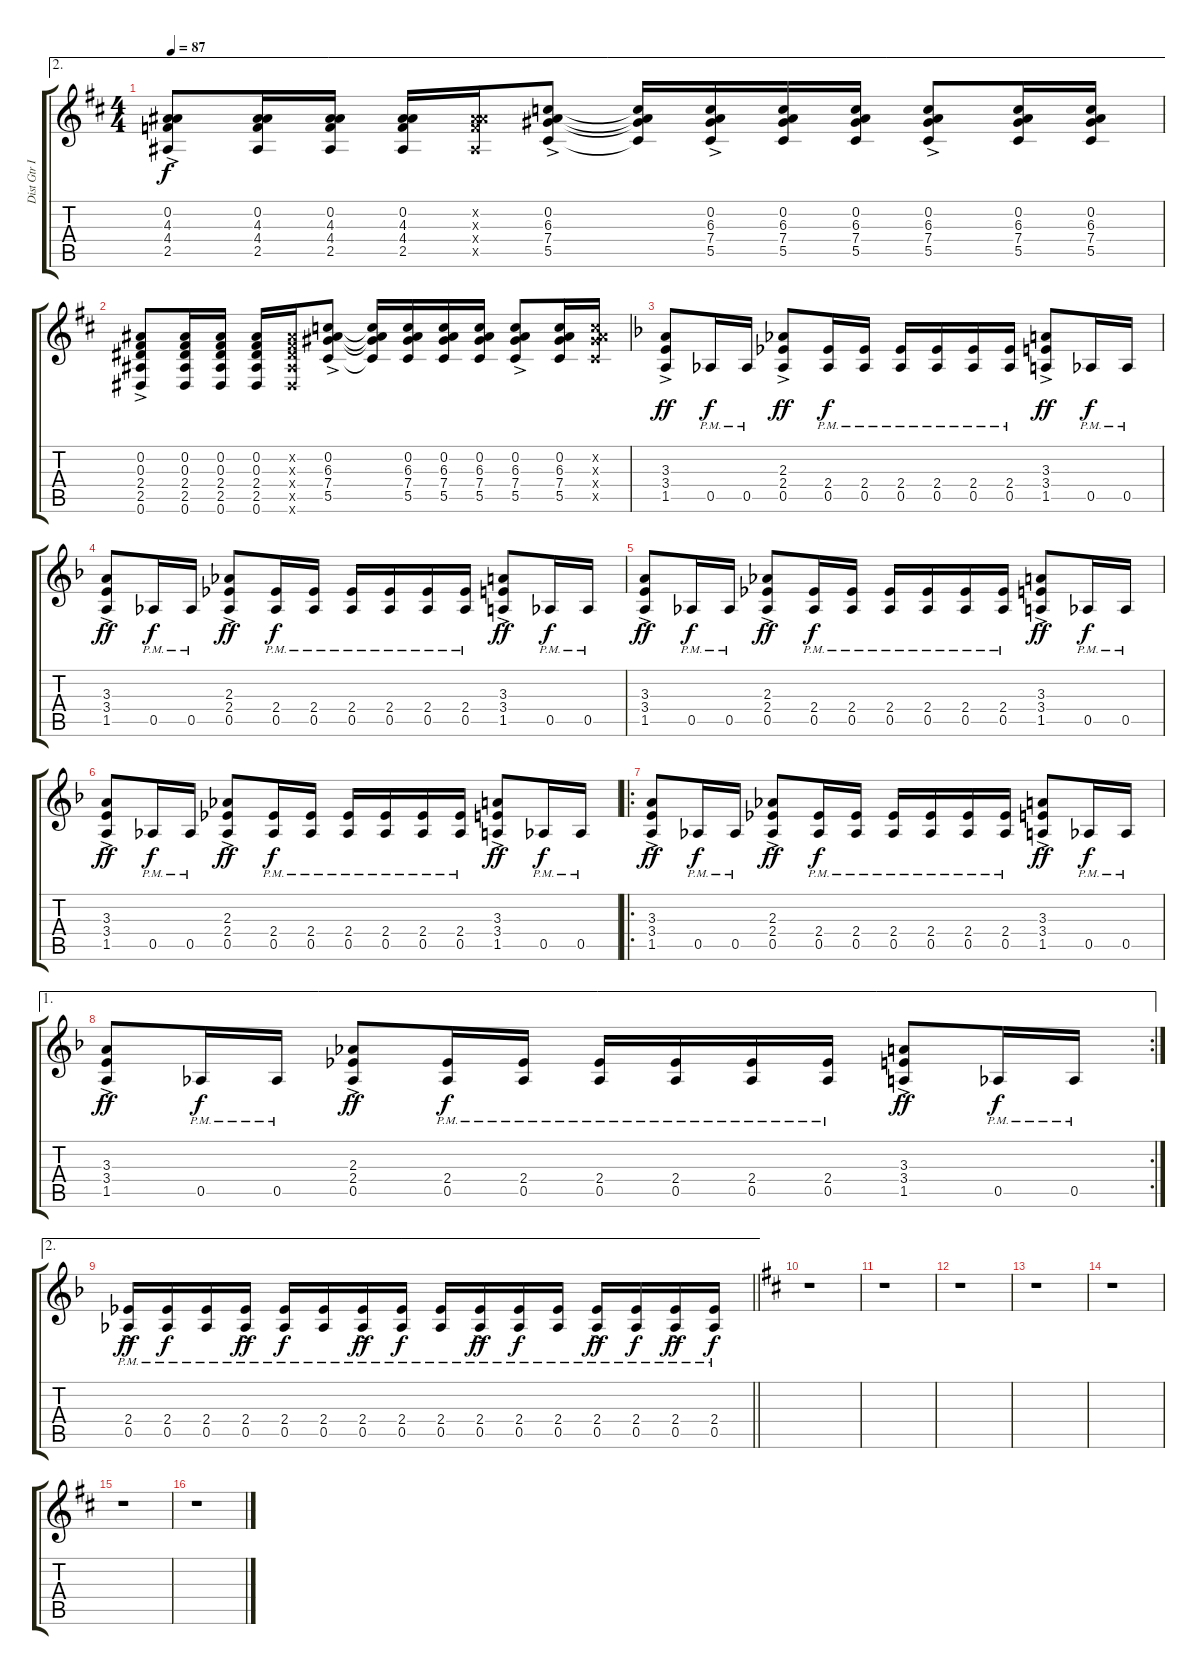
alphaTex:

\track ("Dist Gtr I" "Dist Gtr I") {instrument distortionguitar}
\staff {score tabs}
\tuning (Eb4 Bb3 Gb3 Db3 Ab2 Eb2) {hide}
\ae 2
\ts (4 4)
\tempo 87
\clef g2
\ks d
(0.2{ac} 4.3{ac} 4.4{ac} 2.5{ac}).8{dy f} (0.2 4.3 4.4 2.5).16 (0.2 4.3 4.4 2.5).16 (0.2 4.3 4.4 2.5).16 (0.2{x} 4.3{x} 4.4{x} 2.5{x}).16 (0.2{ac} 6.3{ac} 7.4{ac} 5.5{ac}).8 (0.2{t} 6.3{t} 7.4{t} 5.5{t}).16 (0.2{ac} 6.3{ac} 7.4{ac} 5.5{ac}).16 (0.2 6.3 7.4 5.5).16 (0.2 6.3 7.4 5.5).16 (0.2{ac} 6.3{ac} 7.4{ac} 5.5{ac}).8 (0.2 6.3 7.4 5.5).16 (0.2 6.3 7.4 5.5).16 |
(0.2{ac} 0.3{ac} 2.4{ac} 2.5{ac} 0.6{ac}).8 (0.2 0.3 2.4 2.5 0.6).16 (0.2 0.3 2.4 2.5 0.6).16 (0.2 0.3 2.4 2.5 0.6).16 (0.2{x} 0.3{x} 2.4{x} 2.5{x} 0.6{x}).16 (0.2{ac} 6.3{ac} 7.4{ac} 5.5{ac}).8 (0.2{t} 6.3{t} 7.4{t} 5.5{t}).16 (0.2 6.3 7.4 5.5).16 (0.2 6.3 7.4 5.5).16 (0.2 6.3 7.4 5.5).16 (0.2{ac} 6.3{ac} 7.4{ac} 5.5{ac}).8 (0.2 6.3 7.4 5.5).16 (0.2{x} 6.3{x} 7.4{x} 5.5{x}).16 |
\ks f
(3.3{ac} 3.4{ac} 1.5{ac}).8{dy ff} 0.5{pm}.16{dy f} 0.5{pm}.16 (2.3{ac} 2.4{ac} 0.5{ac}).8{dy ff} (2.4{pm} 0.5{pm}).16{dy f} (2.4{pm} 0.5{pm}).16 (2.4{pm} 0.5{pm}).16 (2.4{pm} 0.5{pm}).16 (2.4{pm} 0.5{pm}).16 (2.4{pm} 0.5{pm}).16 (3.3{ac} 3.4{ac} 1.5{ac}).8{dy ff} 0.5{pm}.16{dy f} 0.5{pm}.16 |
(3.3{ac} 3.4{ac} 1.5{ac}).8{dy ff} 0.5{pm}.16{dy f} 0.5{pm}.16 (2.3{ac} 2.4{ac} 0.5{ac}).8{dy ff} (2.4{pm} 0.5{pm}).16{dy f} (2.4{pm} 0.5{pm}).16 (2.4{pm} 0.5{pm}).16 (2.4{pm} 0.5{pm}).16 (2.4{pm} 0.5{pm}).16 (2.4{pm} 0.5{pm}).16 (3.3{ac} 3.4{ac} 1.5{ac}).8{dy ff} 0.5{pm}.16{dy f} 0.5{pm}.16 |
(3.3{ac} 3.4{ac} 1.5{ac}).8{dy ff} 0.5{pm}.16{dy f} 0.5{pm}.16 (2.3{ac} 2.4{ac} 0.5{ac}).8{dy ff} (2.4{pm} 0.5{pm}).16{dy f} (2.4{pm} 0.5{pm}).16 (2.4{pm} 0.5{pm}).16 (2.4{pm} 0.5{pm}).16 (2.4{pm} 0.5{pm}).16 (2.4{pm} 0.5{pm}).16 (3.3{ac} 3.4{ac} 1.5{ac}).8{dy ff} 0.5{pm}.16{dy f} 0.5{pm}.16 |
(3.3{ac} 3.4{ac} 1.5{ac}).8{dy ff} 0.5{pm}.16{dy f} 0.5{pm}.16 (2.3{ac} 2.4{ac} 0.5{ac}).8{dy ff} (2.4{pm} 0.5{pm}).16{dy f} (2.4{pm} 0.5{pm}).16 (2.4{pm} 0.5{pm}).16 (2.4{pm} 0.5{pm}).16 (2.4{pm} 0.5{pm}).16 (2.4{pm} 0.5{pm}).16 (3.3{ac} 3.4{ac} 1.5{ac}).8{dy ff} 0.5{pm}.16{dy f} 0.5{pm}.16 |
\ro
(3.3{ac} 3.4{ac} 1.5{ac}).8{dy ff} 0.5{pm}.16{dy f} 0.5{pm}.16 (2.3{ac} 2.4{ac} 0.5{ac}).8{dy ff} (2.4{pm} 0.5{pm}).16{dy f} (2.4{pm} 0.5{pm}).16 (2.4{pm} 0.5{pm}).16 (2.4{pm} 0.5{pm}).16 (2.4{pm} 0.5{pm}).16 (2.4{pm} 0.5{pm}).16 (3.3{ac} 3.4{ac} 1.5{ac}).8{dy ff} 0.5{pm}.16{dy f} 0.5{pm}.16 |
\ae 1
\rc 2
(3.3{ac} 3.4{ac} 1.5{ac}).8{dy ff} 0.5{pm}.16{dy f} 0.5{pm}.16 (2.3{ac} 2.4{ac} 0.5{ac}).8{dy ff} (2.4{pm} 0.5{pm}).16{dy f} (2.4{pm} 0.5{pm}).16 (2.4{pm} 0.5{pm}).16 (2.4{pm} 0.5{pm}).16 (2.4{pm} 0.5{pm}).16 (2.4{pm} 0.5{pm}).16 (3.3{ac} 3.4{ac} 1.5{ac}).8{dy ff} 0.5{pm}.16{dy f} 0.5{pm}.16 |
\ae 2
\barLineRight lightlight
(2.4{ac pm} 0.5{ac pm}).16{dy ff} (2.4{pm} 0.5{pm}).16{dy f} (2.4{pm} 0.5{pm}).16 (2.4{ac pm} 0.5{ac pm}).16{dy ff} (2.4{pm} 0.5{pm}).16{dy f} (2.4{pm} 0.5{pm}).16 (2.4{ac pm} 0.5{ac pm}).16{dy ff} (2.4{pm} 0.5{pm}).16{dy f} (2.4{pm} 0.5{pm}).16 (2.4{ac pm} 0.5{ac pm}).16{dy ff} (2.4{pm} 0.5{pm}).16{dy f} (2.4{pm} 0.5{pm}).16 (2.4{ac pm} 0.5{ac pm}).16{dy ff} (2.4{pm} 0.5{pm}).16{dy f} (2.4{ac pm} 0.5{ac pm}).16{dy ff} (2.4{pm} 0.5{pm}).16{dy f} |
\ks d
r.1 |
r.1 |
r.1 |
r.1 |
r.1 |
r.1 |
r.1
